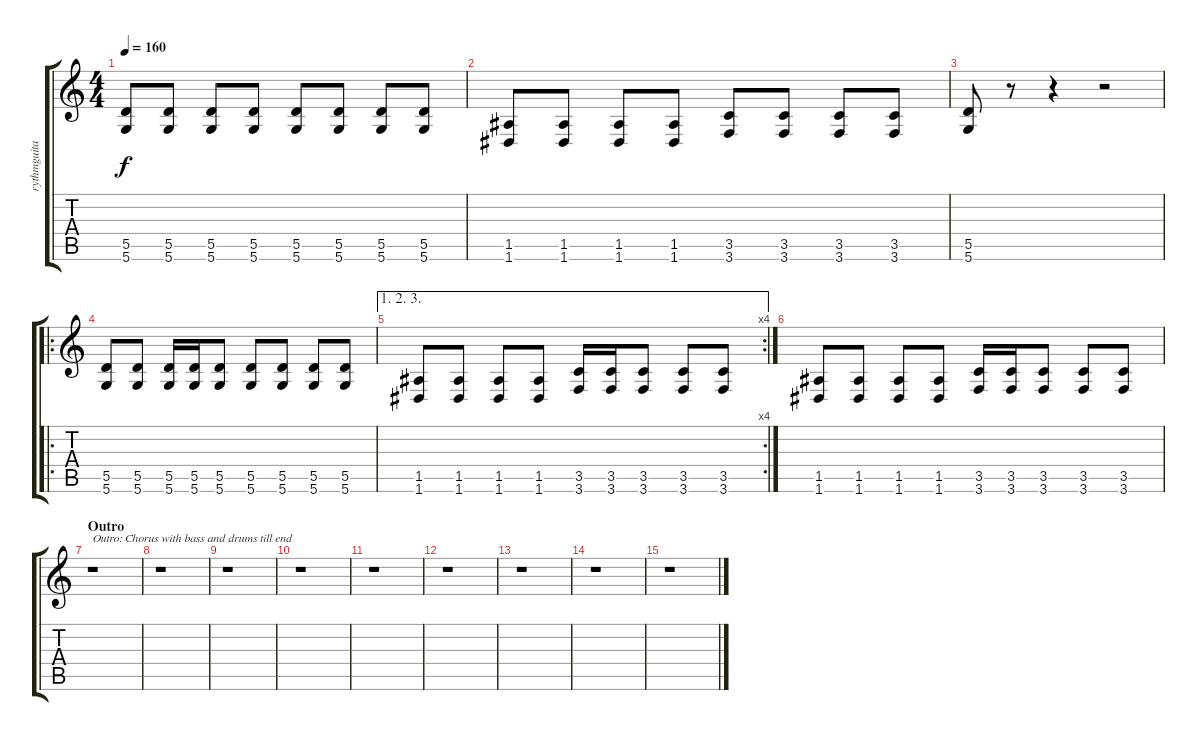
\track ("rythmguitar" "rythmguita") {instrument overdrivenguitar}
\staff {score tabs}
\tuning (E4 B3 G3 D3 A2 D2) {hide}
\ts (4 4)
\tempo 160
\clef g2
\ks c
(5.5 5.6).8{dy f} (5.5 5.6).8 (5.5 5.6).8 (5.5 5.6).8 (5.5 5.6).8 (5.5 5.6).8 (5.5 5.6).8 (5.5 5.6).8 |
(1.5 1.6).8 (1.5 1.6).8 (1.5 1.6).8 (1.5 1.6).8 (3.5 3.6).8 (3.5 3.6).8 (3.5 3.6).8 (3.5 3.6).8 |
(5.5 5.6).8 r.8 r.4 r.2 |
\ro
(5.5 5.6).8 (5.5 5.6).8 (5.5 5.6).16 (5.5 5.6).16 (5.5 5.6).8 (5.5 5.6).8 (5.5 5.6).8 (5.5 5.6).8 (5.5 5.6).8 |
\ae (1 2 3)
\rc 4
(1.5 1.6).8 (1.5 1.6).8 (1.5 1.6).8 (1.5 1.6).8 (3.5 3.6).16 (3.5 3.6).16 (3.5 3.6).8 (3.5 3.6).8 (3.5 3.6).8 |
(1.5 1.6).8 (1.5 1.6).8 (1.5 1.6).8 (1.5 1.6).8 (3.5 3.6).16 (3.5 3.6).16 (3.5 3.6).8 (3.5 3.6).8 (3.5 3.6).8 |
\section ("" "Outro")
r.1{txt "Outro: Chorus with bass and drums till end"} |
r.1 |
r.1 |
r.1 |
r.1 |
r.1 |
r.1 |
r.1 |
r.1
